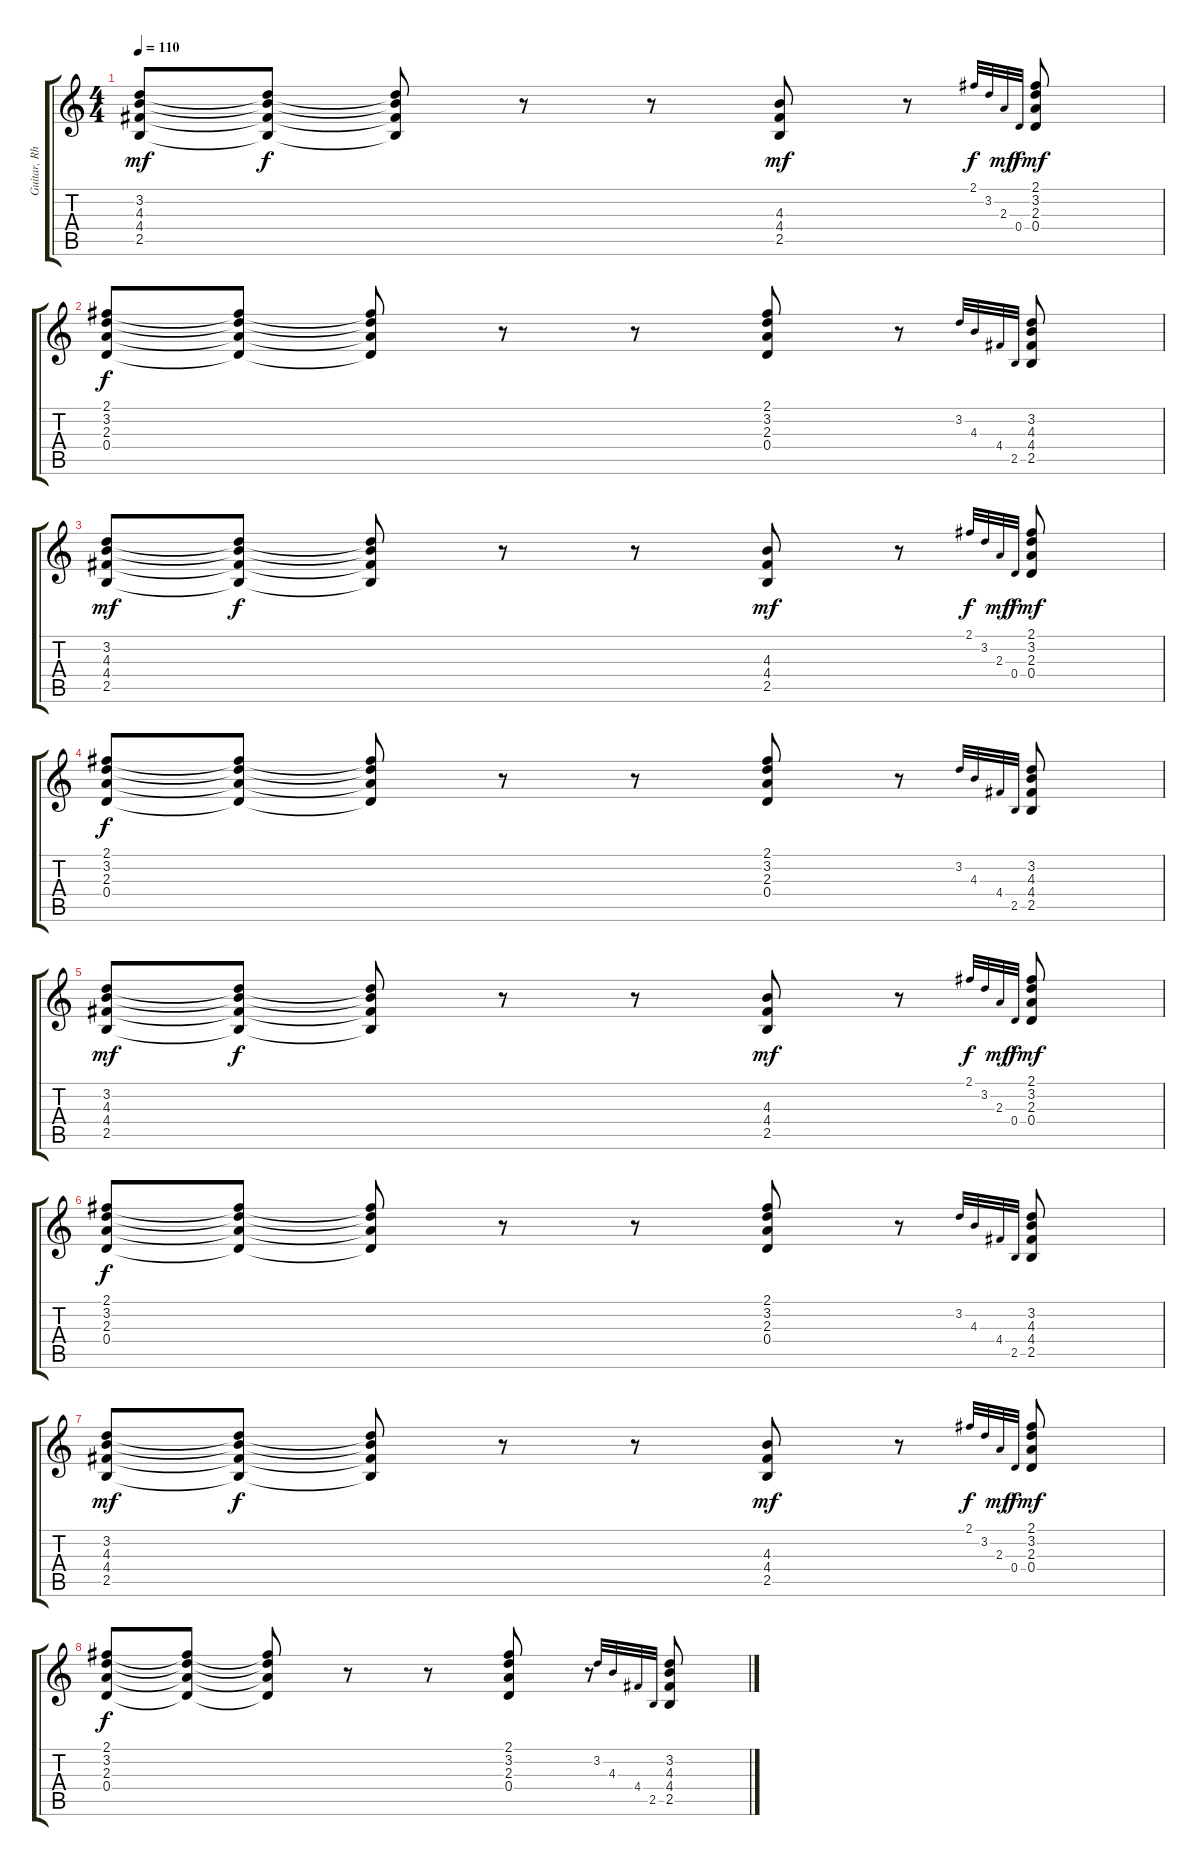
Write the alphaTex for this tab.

\track ("Guitar, Rhythm Alt" "Guitar, Rh") {mute instrument electricguitarclean}
\staff {score tabs}
\tuning (E4 B3 G3 D3 A2 E2) {hide}
\ts (4 4)
\tempo 110
\clef g2
\ks c
(3.2 4.3 4.4 2.5).8{dy mf} (3.2{t} 4.3{t} 4.4{t} 2.5{t}).8{dy f} (3.2{t} 4.3{t} 4.4{t} 2.5{t}).8 r.8 r.8 (4.3 4.4 2.5).8{dy mf} r.8 2.1.32{gr onbeat dy f} 3.2.32{gr onbeat} 2.3.32{gr onbeat dy mf} 0.4.32{gr onbeat dy f} (2.1 3.2 2.3 0.4).8{dy mf} |
(2.1 3.2 2.3 0.4).8{dy f} (2.1{t} 3.2{t} 2.3{t} 0.4{t}).8 (2.1{t} 3.2{t} 2.3{t} 0.4{t}).8 r.8 r.8 (2.1 3.2 2.3 0.4).8 r.8 3.2.32{gr onbeat} 4.3.32{gr onbeat} 4.4.32{gr onbeat} 2.5.32{gr onbeat} (3.2 4.3 4.4 2.5).8 |
(3.2 4.3 4.4 2.5).8{dy mf} (3.2{t} 4.3{t} 4.4{t} 2.5{t}).8{dy f} (3.2{t} 4.3{t} 4.4{t} 2.5{t}).8 r.8 r.8 (4.3 4.4 2.5).8{dy mf} r.8 2.1.32{gr onbeat dy f} 3.2.32{gr onbeat} 2.3.32{gr onbeat dy mf} 0.4.32{gr onbeat dy f} (2.1 3.2 2.3 0.4).8{dy mf} |
(2.1 3.2 2.3 0.4).8{dy f} (2.1{t} 3.2{t} 2.3{t} 0.4{t}).8 (2.1{t} 3.2{t} 2.3{t} 0.4{t}).8 r.8 r.8 (2.1 3.2 2.3 0.4).8 r.8 3.2.32{gr onbeat} 4.3.32{gr onbeat} 4.4.32{gr onbeat} 2.5.32{gr onbeat} (3.2 4.3 4.4 2.5).8 |
(3.2 4.3 4.4 2.5).8{dy mf} (3.2{t} 4.3{t} 4.4{t} 2.5{t}).8{dy f} (3.2{t} 4.3{t} 4.4{t} 2.5{t}).8 r.8 r.8 (4.3 4.4 2.5).8{dy mf} r.8 2.1.32{gr onbeat dy f} 3.2.32{gr onbeat} 2.3.32{gr onbeat dy mf} 0.4.32{gr onbeat dy f} (2.1 3.2 2.3 0.4).8{dy mf} |
(2.1 3.2 2.3 0.4).8{dy f} (2.1{t} 3.2{t} 2.3{t} 0.4{t}).8 (2.1{t} 3.2{t} 2.3{t} 0.4{t}).8 r.8 r.8 (2.1 3.2 2.3 0.4).8 r.8 3.2.32{gr onbeat} 4.3.32{gr onbeat} 4.4.32{gr onbeat} 2.5.32{gr onbeat} (3.2 4.3 4.4 2.5).8 |
(3.2 4.3 4.4 2.5).8{dy mf} (3.2{t} 4.3{t} 4.4{t} 2.5{t}).8{dy f} (3.2{t} 4.3{t} 4.4{t} 2.5{t}).8 r.8 r.8 (4.3 4.4 2.5).8{dy mf} r.8 2.1.32{gr onbeat dy f} 3.2.32{gr onbeat} 2.3.32{gr onbeat dy mf} 0.4.32{gr onbeat dy f} (2.1 3.2 2.3 0.4).8{dy mf} |
(2.1 3.2 2.3 0.4).8{dy f} (2.1{t} 3.2{t} 2.3{t} 0.4{t}).8 (2.1{t} 3.2{t} 2.3{t} 0.4{t}).8 r.8 r.8 (2.1 3.2 2.3 0.4).8 r.8 3.2.32{gr onbeat} 4.3.32{gr onbeat} 4.4.32{gr onbeat} 2.5.32{gr onbeat} (3.2 4.3 4.4 2.5).8
